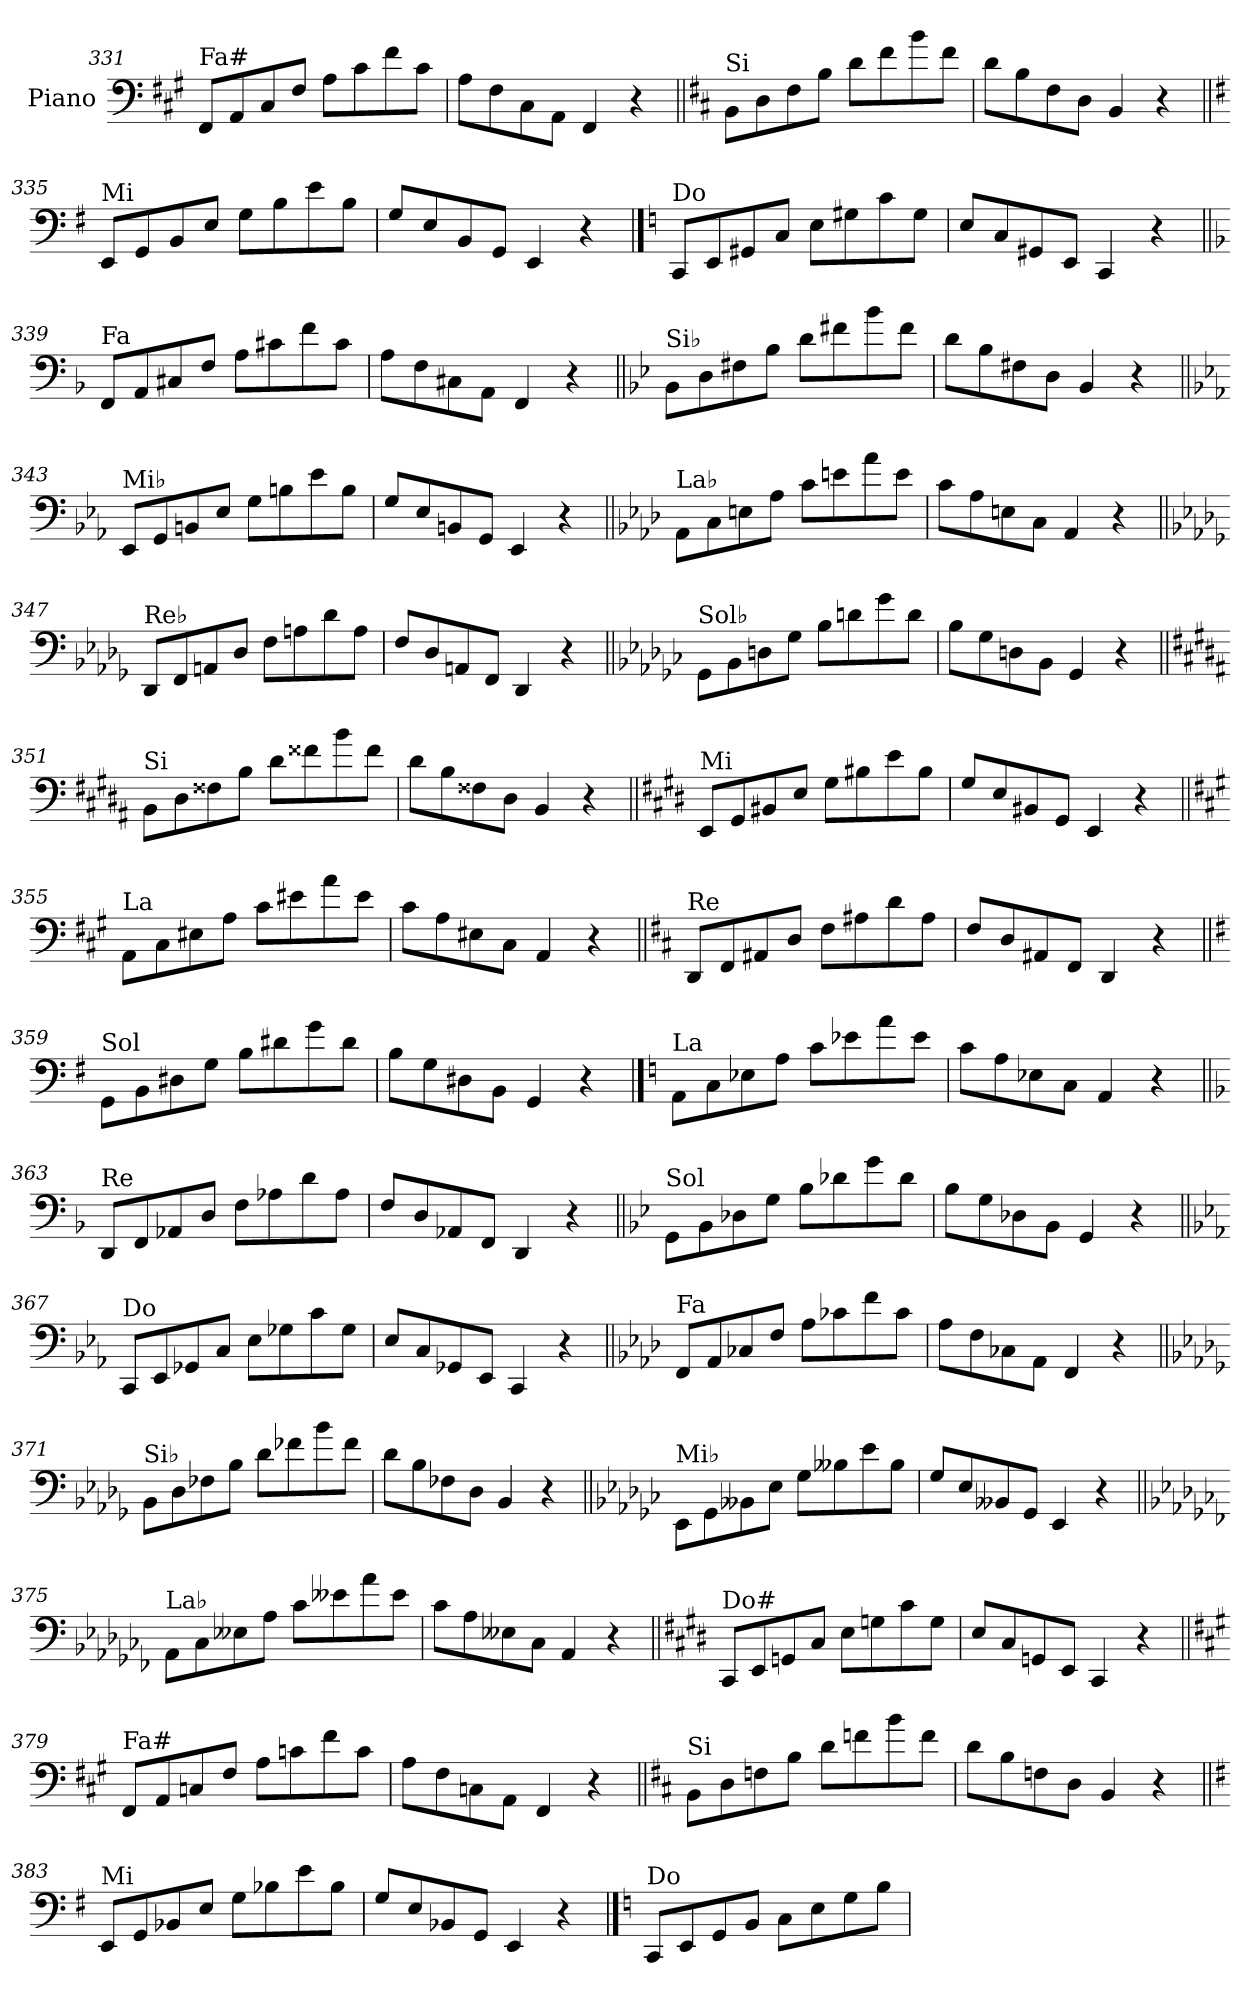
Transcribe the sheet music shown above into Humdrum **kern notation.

**kern
*part1
*staff1
*I"Piano
*I'Pno.
!!LO:LB:g=z
*clefF4
*k[f#c#g#]
=331
!LO:TX:a:t=Fa#
8FF#/L
8AA/
8C#/
8F#/J
8A\L
8c#\
8f#\
8c#\J
=332
8A\L
8F#\
8C#\
8AA\J
4FF#/
4r
=333||
*k[f#c#]
!LO:TX:a:t=Si
8BB\L
8D\
8F#\
8B\J
8d\L
8f#\
8b\
8f#\J
=334
8d\L
8B\
8F#\
8D\J
4BB/
4r
=335||
*k[f#]
!LO:TX:a:t=Mi
8EE/L
8GG/
8BB/
8E/J
8G\L
8B\
8e\
8B\J
=336
8G/L
8E/
8BB/
8GG/J
4EE/
4r
!!LO:PB:g=z
==337
*k[]
!LO:TX:a:t=Do
8CC/L
8EE/
8GG#X/
8C/J
8E\L
8G#X\
8c\
8G#\J
=338
8E/L
8C/
8GG#X/
8EE/J
4CC/
4r
=339||
*k[b-]
!LO:TX:a:t=Fa
8FF/L
8AA/
8C#X/
8F/J
8A\L
8c#X\
8f\
8c#\J
=340
8A\L
8F\
8C#X\
8AA\J
4FF/
4r
=341||
*k[b-e-]
!LO:TX:a:t=Si♭
8BB-\L
8D\
8F#X\
8B-\J
8d\L
8f#X\
8b-\
8f#\J
=342
8d\L
8B-\
8F#X\
8D\J
4BB-/
4r
!!LO:LB:g=z
=343||
*k[b-e-a-]
!LO:TX:a:t=Mi♭
8EE-/L
8GG/
8BBn/
8E-/J
8G\L
8Bn\
8e-\
8B\J
=344
8G/L
8E-/
8BBn/
8GG/J
4EE-/
4r
=345||
*k[b-e-a-d-]
!LO:TX:a:t=La♭
8AA-\L
8C\
8En\
8A-\J
8c\L
8en\
8a-\
8e\J
=346
8c\L
8A-\
8En\
8C\J
4AA-/
4r
=347||
*k[b-e-a-d-g-]
!LO:TX:a:t=Re♭
8DD-/L
8FF/
8AAn/
8D-/J
8F\L
8An\
8d-\
8A\J
=348
8F/L
8D-/
8AAn/
8FF/J
4DD-/
4r
!!LO:LB:g=z
=349||
*k[b-e-a-d-g-c-]
!LO:TX:a:t=Sol♭
8GG-\L
8BB-\
8Dn\
8G-\J
8B-\L
8dn\
8g-\
8d\J
=350
8B-\L
8G-\
8Dn\
8BB-\J
4GG-/
4r
=351||
*k[f#c#g#d#a#]
!LO:TX:a:t=Si
8BB\L
8D#\
8F##X\
8B\J
8d#\L
8f##X\
8b\
8f##\J
=352
8d#\L
8B\
8F##X\
8D#\J
4BB/
4r
=353||
*k[f#c#g#d#]
!LO:TX:a:t=Mi
8EE/L
8GG#/
8BB#X/
8E/J
8G#\L
8B#X\
8e\
8B#\J
=354
8G#/L
8E/
8BB#X/
8GG#/J
4EE/
4r
!!LO:LB:g=z
=355||
*k[f#c#g#]
!LO:TX:a:t=La
8AA\L
8C#\
8E#X\
8A\J
8c#\L
8e#X\
8a\
8e#\J
=356
8c#\L
8A\
8E#X\
8C#\J
4AA/
4r
=357||
*k[f#c#]
!LO:TX:a:t=Re
8DD/L
8FF#/
8AA#X/
8D/J
8F#\L
8A#X\
8d\
8A#\J
=358
8F#/L
8D/
8AA#X/
8FF#/J
4DD/
4r
=359||
*k[f#]
!LO:TX:a:t=Sol
8GG\L
8BB\
8D#X\
8G\J
8B\L
8d#X\
8g\
8d#\J
=360
8B\L
8G\
8D#X\
8BB\J
4GG/
4r
!!LO:LB:g=z
==361
*k[]
!LO:TX:a:t=La
8AA\L
8C\
8E-X\
8A\J
8c\L
8e-X\
8a\
8e-\J
=362
8c\L
8A\
8E-X\
8C\J
4AA/
4r
=363||
*k[b-]
!LO:TX:a:t=Re
8DD/L
8FF/
8AA-X/
8D/J
8F\L
8A-X\
8d\
8A-\J
=364
8F/L
8D/
8AA-X/
8FF/J
4DD/
4r
=365||
*k[b-e-]
!LO:TX:a:t=Sol
8GG\L
8BB-\
8D-X\
8G\J
8B-\L
8d-X\
8g\
8d-\J
=366
8B-\L
8G\
8D-X\
8BB-\J
4GG/
4r
!!LO:LB:g=z
=367||
*k[b-e-a-]
!LO:TX:a:t=Do
8CC/L
8EE-/
8GG-X/
8C/J
8E-\L
8G-X\
8c\
8G-\J
=368
8E-/L
8C/
8GG-X/
8EE-/J
4CC/
4r
=369||
*k[b-e-a-d-]
!LO:TX:a:t=Fa
8FF/L
8AA-/
8C-X/
8F/J
8A-\L
8c-X\
8f\
8c-\J
=370
8A-\L
8F\
8C-X\
8AA-\J
4FF/
4r
=371||
*k[b-e-a-d-g-]
!LO:TX:a:t=Si♭
8BB-\L
8D-\
8F-X\
8B-\J
8d-\L
8f-X\
8b-\
8f-\J
=372
8d-\L
8B-\
8F-X\
8D-\J
4BB-/
4r
!!LO:LB:g=z
=373||
*k[b-e-a-d-g-c-]
!LO:TX:a:t=Mi♭
8EE-\L
8GG-\
8BB--X\
8E-\J
8G-\L
8B--X\
8e-\
8B--\J
=374
8G-/L
8E-/
8BB--X/
8GG-/J
4EE-/
4r
=375||
*k[b-e-a-d-g-c-f-]
!LO:TX:a:t=La♭
8AA-\L
8C-\
8E--X\
8A-\J
8c-\L
8e--X\
8a-\
8e--\J
=376
8c-\L
8A-\
8E--X\
8C-\J
4AA-/
4r
=377||
*k[f#c#g#d#]
!LO:TX:a:t=Do#
8CC#/L
8EE/
8GGn/
8C#/J
8E\L
8Gn\
8c#\
8G\J
=378
8E/L
8C#/
8GGn/
8EE/J
4CC#/
4r
!!LO:LB:g=z
=379||
*k[f#c#g#]
!LO:TX:a:t=Fa#
8FF#/L
8AA/
8Cn/
8F#/J
8A\L
8cn\
8f#\
8c\J
=380
8A\L
8F#\
8Cn\
8AA\J
4FF#/
4r
=381||
*k[f#c#]
!LO:TX:a:t=Si
8BB\L
8D\
8Fn\
8B\J
8d\L
8fn\
8b\
8f\J
=382
8d\L
8B\
8Fn\
8D\J
4BB/
4r
=383||
*k[f#]
!LO:TX:a:t=Mi
8EE/L
8GG/
8BB-X/
8E/J
8G\L
8B-X\
8e\
8B-\J
=384
8G/L
8E/
8BB-X/
8GG/J
4EE/
4r
!!LO:PB:g=z
==385
*k[]
!LO:TX:a:t=Do
8CC/L
8EE/
8GG/
8BB/J
8C\L
8E\
8G\
8B\J
=
*-
